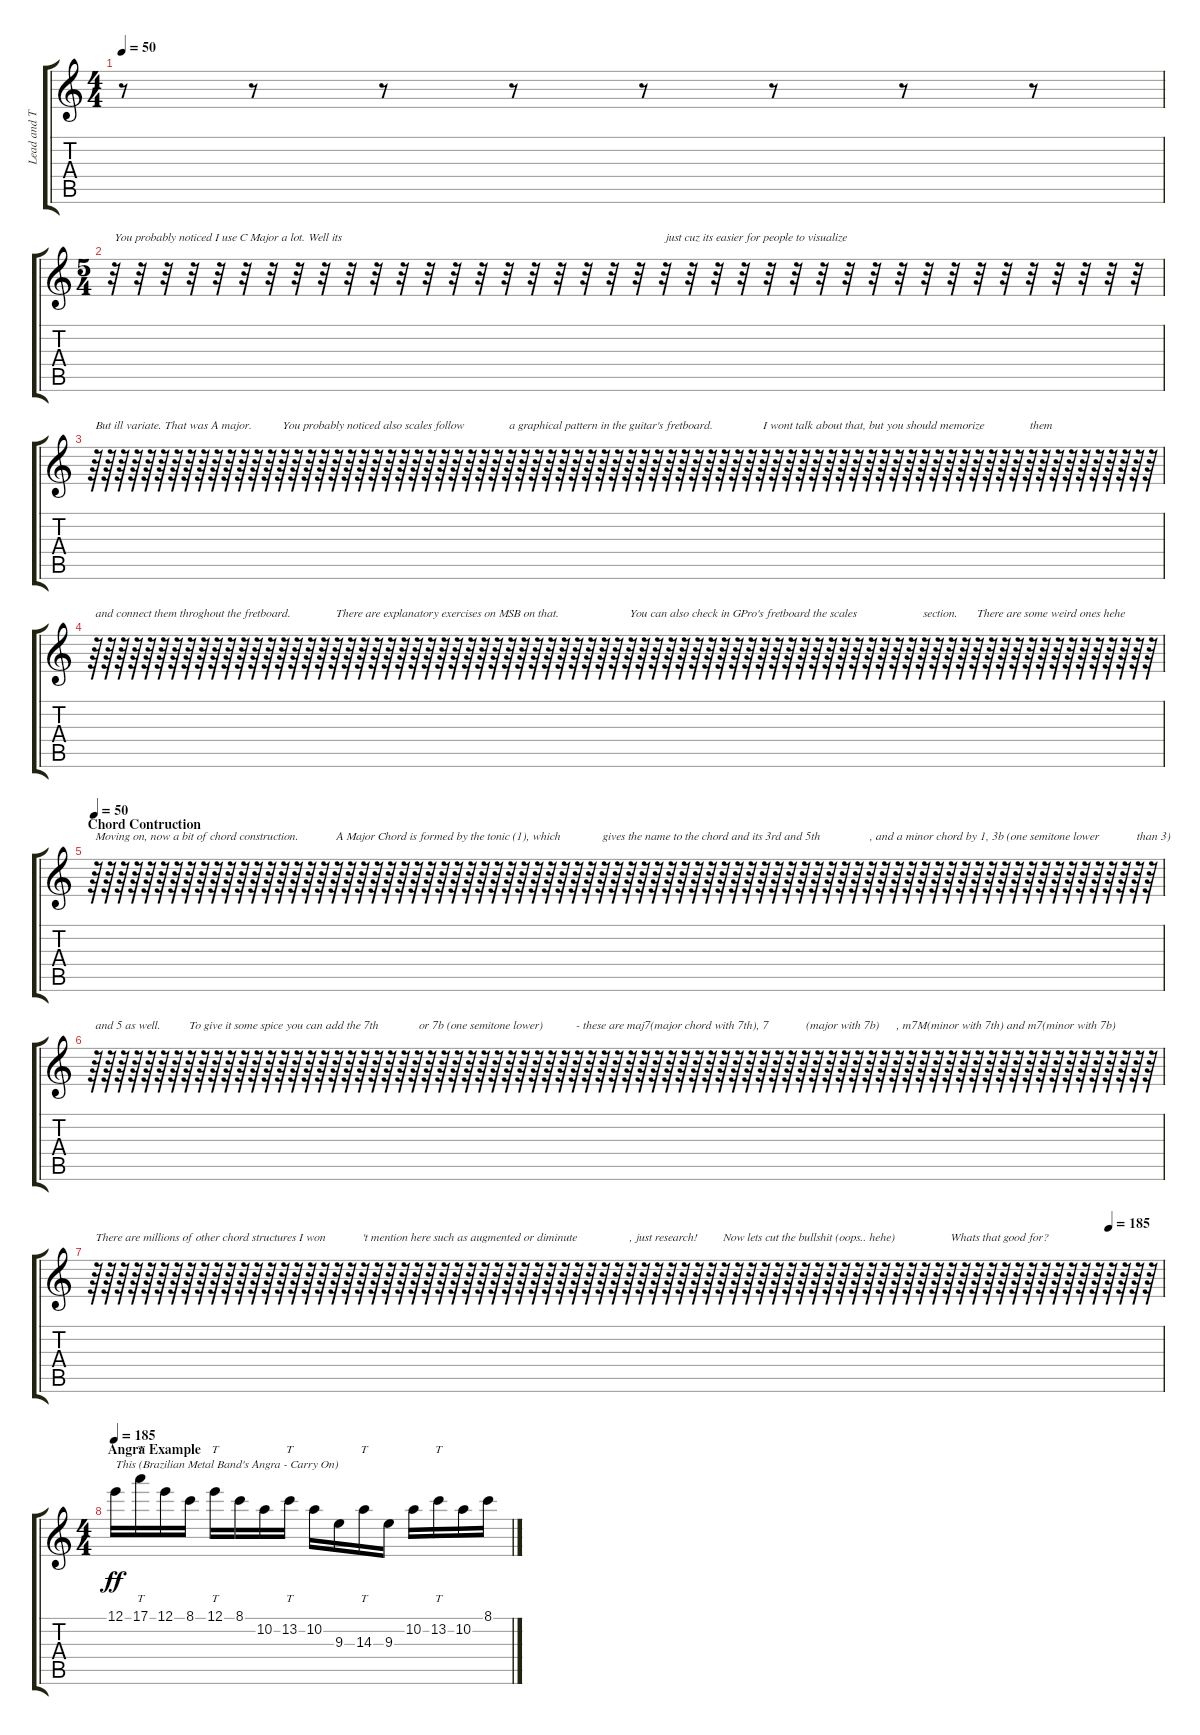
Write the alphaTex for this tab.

\track ("Lead and Text" "Lead and T") {instrument overdrivenguitar}
\staff {score tabs}
\tuning (E4 B3 G3 D3 A2 E2) {hide}
\ts (4 4)
\tempo 50
\clef g2
\ks c
r.8{dy f} r.8 r.8 r.8 r.8 r.8 r.8 r.8 |
\ts (5 4)
r.32{txt "You probably noticed I use C Major a lot. Well its"} r.32 r.32 r.32 r.32 r.32 r.32 r.32 r.32 r.32 r.32 r.32 r.32 r.32 r.32 r.32 r.32 r.32 r.32 r.32 r.32 r.32{txt "just cuz its easier for people to visualize"} r.32 r.32 r.32 r.32 r.32 r.32 r.32 r.32 r.32 r.32 r.32 r.32 r.32 r.32 r.32 r.32 r.32 r.32 |
r.64{txt "But ill variate. That was A major."} r.64 r.64 r.64 r.64 r.64 r.64 r.64 r.64 r.64 r.64 r.64 r.64 r.64 r.64{txt "You probably noticed also scales follow"} r.64 r.64 r.64 r.64 r.64 r.64 r.64 r.64 r.64 r.64 r.64 r.64 r.64 r.64 r.64 r.64 r.64{txt "a graphical pattern in the guitar's fretboard."} r.64 r.64 r.64 r.64 r.64 r.64 r.64 r.64 r.64 r.64 r.64 r.64 r.64 r.64 r.64 r.64 r.64 r.64 r.64{txt "I wont talk about that, but you should memorize"} r.64 r.64 r.64 r.64 r.64 r.64 r.64 r.64 r.64 r.64 r.64 r.64 r.64 r.64 r.64 r.64 r.64 r.64 r.64 r.64{txt "them "} r.64 r.64 r.64 r.64 r.64 r.64 r.64 r.64 r.64 |
r.64{txt "and connect them throghout the fretboard."} r.64 r.64 r.64 r.64 r.64 r.64 r.64 r.64 r.64 r.64 r.64 r.64 r.64 r.64 r.64 r.64 r.64 r.64{txt "There are explanatory exercises on MSB on that."} r.64 r.64 r.64 r.64 r.64 r.64 r.64 r.64 r.64 r.64 r.64 r.64 r.64 r.64 r.64 r.64 r.64 r.64 r.64 r.64 r.64 r.64{txt "You can also check in GPro's fretboard the scales"} r.64 r.64 r.64 r.64 r.64 r.64 r.64 r.64 r.64 r.64 r.64 r.64 r.64 r.64 r.64 r.64 r.64 r.64 r.64 r.64 r.64 r.64{txt "section."} r.64 r.64 r.64 r.64{txt "There are some weird ones hehe"} r.64 r.64 r.64 r.64 r.64 r.64 r.64 r.64 r.64 r.64 r.64 r.64 r.64 |
\section ("" "Chord Contruction")
\tempo 50
r.64{txt "Moving on, now a bit of chord construction."} r.64 r.64 r.64 r.64 r.64 r.64 r.64 r.64 r.64 r.64 r.64 r.64 r.64 r.64 r.64 r.64 r.64 r.64{txt "A Major Chord is formed by the tonic (1), which"} r.64 r.64 r.64 r.64 r.64 r.64 r.64 r.64 r.64 r.64 r.64 r.64 r.64 r.64 r.64 r.64 r.64 r.64 r.64 r.64{txt "gives the name to the chord and its 3rd and 5th"} r.64 r.64 r.64 r.64 r.64 r.64 r.64 r.64 r.64 r.64 r.64 r.64 r.64 r.64 r.64 r.64 r.64 r.64 r.64 r.64{txt ", and a minor chord by 1, 3b (one semitone lower"} r.64 r.64 r.64 r.64 r.64 r.64 r.64 r.64 r.64 r.64 r.64 r.64 r.64 r.64 r.64 r.64 r.64 r.64 r.64 r.64{txt "than 3)"} r.64 |
r.64{txt "and 5 as well."} r.64 r.64 r.64 r.64 r.64 r.64 r.64{txt "To give it some spice you can add the 7th"} r.64 r.64 r.64 r.64 r.64 r.64 r.64 r.64 r.64 r.64 r.64 r.64 r.64 r.64 r.64 r.64 r.64{txt " or 7b (one semitone lower)"} r.64 r.64 r.64 r.64 r.64 r.64 r.64 r.64 r.64 r.64 r.64 r.64{txt "- these are maj7(major chord with 7th), 7  "} r.64 r.64 r.64 r.64 r.64 r.64 r.64 r.64 r.64 r.64 r.64 r.64 r.64 r.64 r.64 r.64 r.64{txt " (major with 7b)"} r.64 r.64 r.64 r.64 r.64 r.64 r.64{txt ", m7M(minor with 7th) and m7(minor with 7b) "} r.64 r.64 r.64 r.64 r.64 r.64 r.64 r.64 r.64 r.64 r.64 r.64 r.64 r.64 r.64 r.64 r.64 r.64 r.64 |
\tempo (185 0.95)
r.64{txt "There are millions of other chord structures I won"} r.64 r.64 r.64 r.64 r.64 r.64 r.64 r.64 r.64 r.64 r.64 r.64 r.64 r.64 r.64 r.64 r.64 r.64 r.64 r.64{txt "'t mention here such as augmented or diminute"} r.64 r.64 r.64 r.64 r.64 r.64 r.64 r.64 r.64 r.64 r.64 r.64 r.64 r.64 r.64 r.64 r.64 r.64 r.64 r.64{txt ", just research!"} r.64 r.64 r.64 r.64 r.64 r.64 r.64{txt "Now lets cut the bullshit (oops.. hehe)"} r.64 r.64 r.64 r.64 r.64 r.64 r.64 r.64 r.64 r.64 r.64 r.64 r.64 r.64 r.64 r.64 r.64{txt "Whats that good for?"} r.64 r.64 r.64 r.64 r.64 r.64 r.64 r.64 r.64 r.64 r.64 r.64 r.64 r.64 r.64 |
\ts (4 4)
\section ("" "Angra Example")
\tempo 185
12.1.16{txt "This (Brazilian Metal Band's Angra - Carry On)" dy ff} 17.1.16{tt} 12.1.16 8.1.16 12.1.16{tt} 8.1.16 10.2.16 13.2.16{tt} 10.2.16 9.3.16 14.3.16{tt} 9.3.16 10.2.16 13.2.16{tt} 10.2.16 8.1.16
